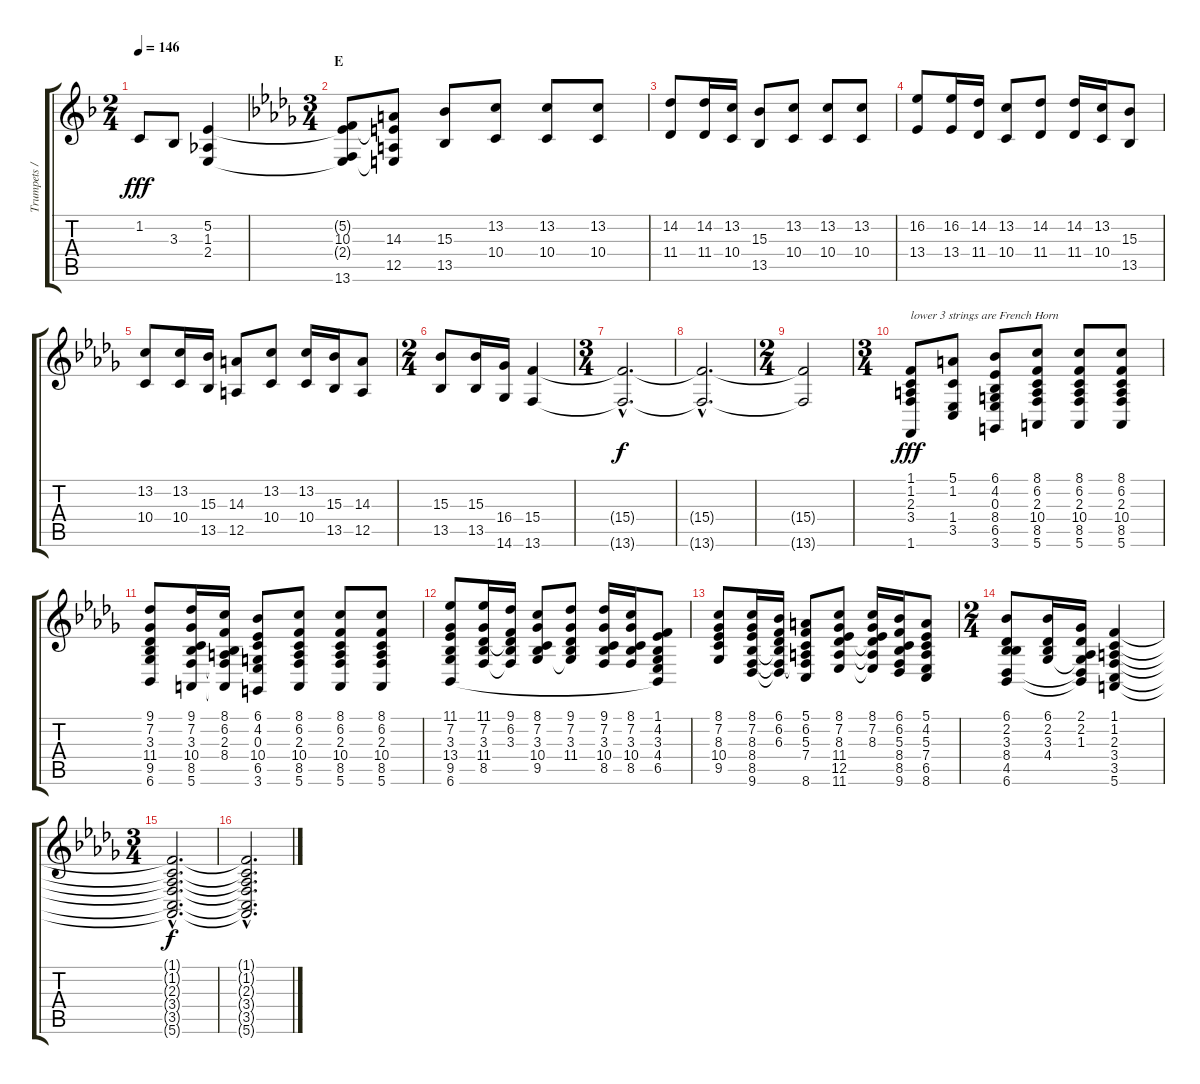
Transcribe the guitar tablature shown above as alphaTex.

\track ("Trumpets / French Horn" "Trumpets /") {instrument brasssection}
\staff {score tabs}
\tuning (E4 B3 G3 D3 A2 E2) {hide}
\ts (2 4)
\tempo 146
\clef g2
\ks f
1.2.8{dy fff} 3.3.8 (5.2 1.3 2.4).4 |
\ts (3 4)
\section ("" "E")
\ks db
(5.2{t} 10.3 2.4{t} 13.6).8 (5.2{t} 14.3 2.4{t} 12.5).8 (15.3 13.5).8 (13.2 10.4).8 (13.2 10.4).8 (13.2 10.4).8 |
(14.2 11.4).8 (14.2 11.4).16 (13.2 10.4).16 (15.3 13.5).8 (13.2 10.4).8 (13.2 10.4).8 (13.2 10.4).8 |
(16.2 13.4).8 (16.2 13.4).16 (14.2 11.4).16 (13.2 10.4).8 (14.2 11.4).8 (14.2 11.4).16 (13.2 10.4).16 (15.3 13.5).8 |
(13.2 10.4).8 (13.2 10.4).16 (15.3 13.5).16 (14.3 12.5).8 (13.2 10.4).8 (13.2 10.4).16 (15.3 13.5).16 (14.3 12.5).8 |
\ts (2 4)
(15.3 13.5).8 (15.3 13.5).16 (16.4 14.6).16 (15.4 13.6).4 |
\ts (3 4)
(15.4{hac t} 13.6{hac t}).2{d dy f} |
(15.4{hac t} 13.6{hac t}).2{d} |
\ts (2 4)
(15.4{t} 13.6{t}).2 |
\ts (3 4)
(1.1 1.2 2.3 3.4 1.6).8{txt "lower 3 strings are French Horn" dy fff} (5.1 1.2 1.4 3.5).8 (6.1 4.2 0.3 8.4 6.5 3.6).8 (8.1 6.2 2.3 10.4 8.5 5.6).8 (8.1 6.2 2.3 10.4 8.5 5.6).8 (8.1 6.2 2.3 10.4 8.5 5.6).8 |
(9.1 7.2 3.3 11.4 9.5 6.6).8 (9.1 7.2 3.3 10.4 8.5 5.6).16 (8.1 6.2 2.3 8.4 8.5{t} 5.6{t}).16 (6.1 4.2 0.3 10.4 6.5 3.6).8 (8.1 6.2 2.3 10.4 8.5 5.6).8 (8.1 6.2 2.3 10.4 8.5 5.6).8 (8.1 6.2 2.3 10.4 8.5 5.6).8 |
(11.1 7.2 3.3 13.4 9.5 6.6).8 (11.1 7.2 3.3 11.4 8.5).16 (9.1 6.2 3.3 11.4{t} 8.5{t}).16 (8.1 7.2 3.3 10.4 9.5).8 (9.1 7.2 3.3 11.4 9.5{t}).8 (9.1 7.2 3.3 10.4 8.5).16 (8.1 7.2 3.3 10.4 8.5).16 (1.1 4.2 3.3 4.4 6.5 6.6{t}).8 |
(8.1 7.2 8.3 10.4 9.5).8 (8.1 7.2 8.3 8.4 8.5 9.6).16 (6.1 6.2 6.3 8.4{t} 8.5{t} 9.6{t}).16 (5.1 6.2 5.3 7.4 8.5{t} 8.6).8 (8.1 7.2 8.3 11.4 12.5 11.6).8 (8.1 7.2 8.3 11.4{t} 12.5{t} 11.6{t}).16 (6.1 6.2 5.3 8.4 8.5 9.6).16 (5.1 4.2 5.3 7.4 6.5 8.6).8 |
\ts (2 4)
(6.1 2.2 3.3 8.4 4.5 6.6).8 (6.1 2.2 3.3 4.4).16 (2.1 2.2 1.3 4.4{t} 4.5{t} 6.6{t}).16 (1.1 1.2 2.3 3.4 3.5 5.6).4 |
\ts (3 4)
(1.1{hac t} 1.2{hac t} 2.3{hac t} 3.4{hac t} 3.5{hac t} 5.6{hac t}).2{d dy f} |
(1.1{hac t} 1.2{hac t} 2.3{hac t} 3.4{hac t} 3.5{hac t} 5.6{hac t}).2{d}
